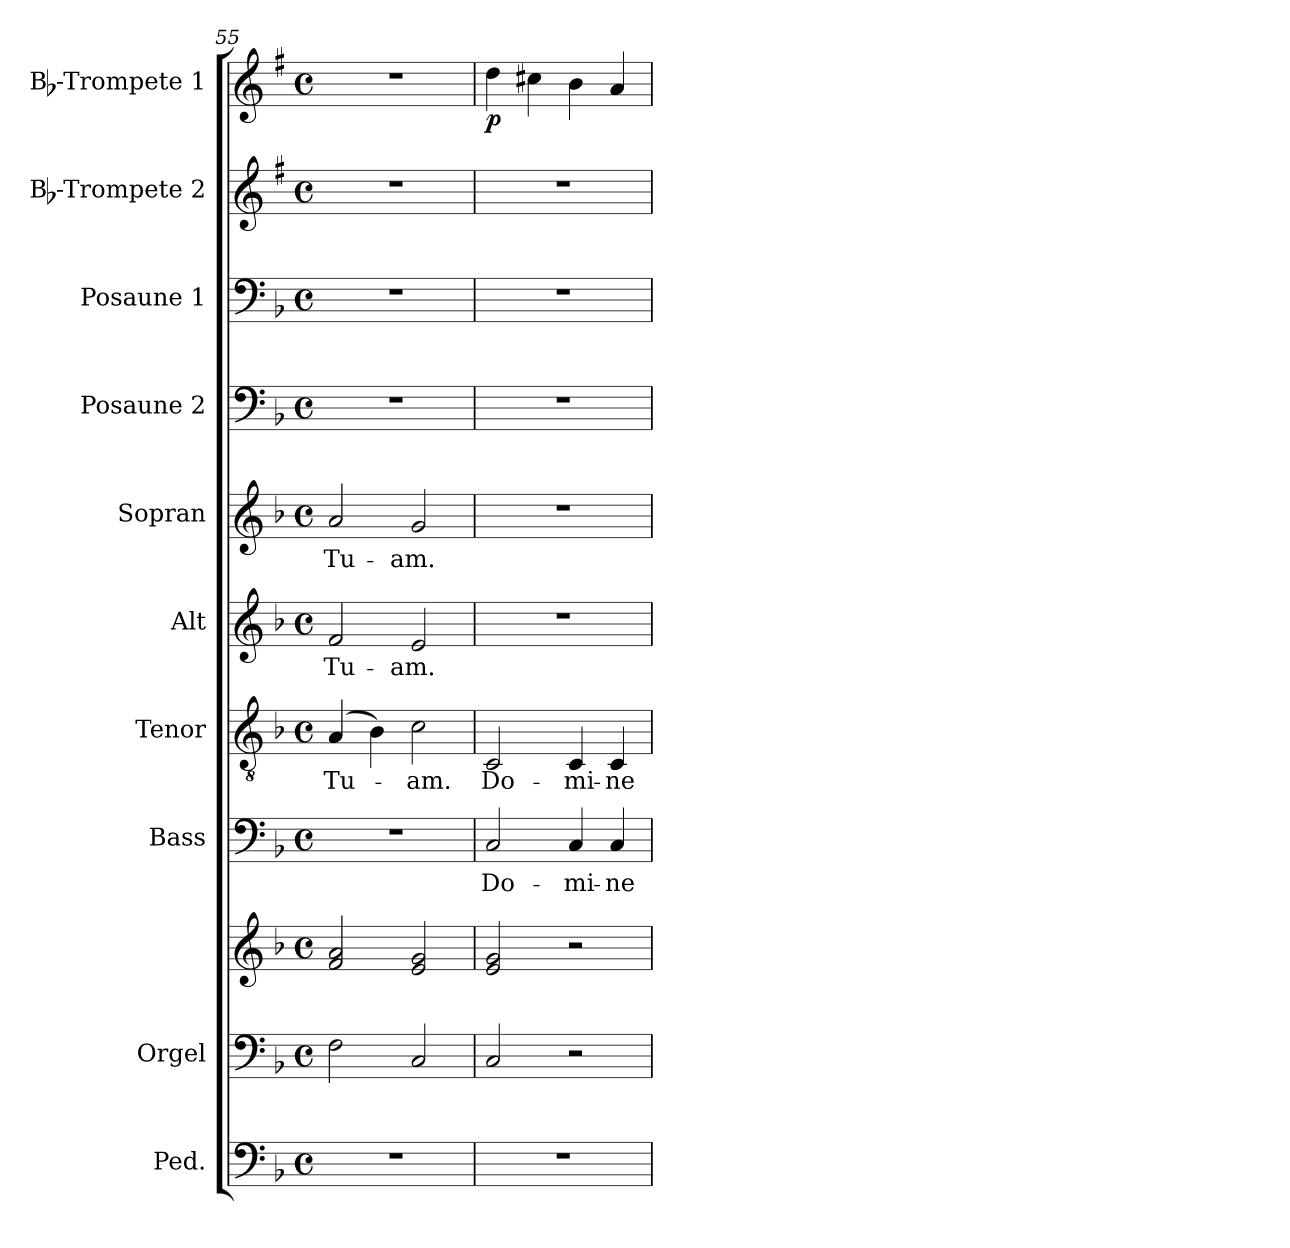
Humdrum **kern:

**kern	**kern	**kern	**kern	**text	**kern	**text	**kern	**text	**kern	**text	**kern	**kern	**kern	**kern	**dynam
*part10	*part9	*part9	*part8	*part8	*part7	*part7	*part6	*part6	*part5	*part5	*part4	*part3	*part2	*part1	*part1
*staff11	*staff10	*staff9	*staff8	*staff8	*staff7	*staff7	*staff6	*staff6	*staff5	*staff5	*staff4	*staff3	*staff2	*staff1	*staff1
*I"Ped.	*I"Orgel	*	*I"Bass	*	*I"Tenor	*	*I"Alt	*	*I"Sopran	*	*I"Posaune 2	*I"Posaune 1	*I"Bb-Trompete 2	*I"Bb-Trompete 1	*
*	*I'Org.	*	*I'B.	*	*I'T.	*	*I'A.	*	*I'S.	*	*I'Pos. 2	*I'Pos. 1	*I'Bb Trp. 2	*I'Bb Trp. 1	*
*clefF4	*clefF4	*clefG2	*clefF4	*	*clefGv2	*	*clefG2	*	*clefG2	*	*clefF4	*clefF4	*clefG2	*clefG2	*
*ITrd7c12	*	*	*	*	*	*	*	*	*	*	*	*	*ITrd1c2	*ITrd1c2	*
*k[b-]	*k[b-]	*k[b-]	*k[b-]	*	*k[b-]	*	*k[b-]	*	*k[b-]	*	*k[b-]	*k[b-]	*k[b-]	*k[b-]	*
*F:	*F:	*F:	*F:	*	*F:	*	*F:	*	*F:	*	*F:	*F:	*F:	*F:	*
*M4/4	*M4/4	*M4/4	*M4/4	*	*M4/4	*	*M4/4	*	*M4/4	*	*M4/4	*M4/4	*M4/4	*M4/4	*
*met(c)	*met(c)	*met(c)	*met(c)	*	*met(c)	*	*met(c)	*	*met(c)	*	*met(c)	*met(c)	*met(c)	*met(c)	*
=55	=55	=55	=55	=55	=55	=55	=55	=55	=55	=55	=55	=55	=55	=55	=55
!	!	!	!	!	!	!LO:LY:b	!	!LO:LY:b	!	!LO:LY:b	!	!	!	!	!
1r	2F\	2f/ 2a/	1r	.	(4A/	Tu-	2f/	Tu-	2a/	Tu-	1r	1r	1r	1r	.
.	.	.	.	.	4B-\)	.	.	.	.	.	.	.	.	.	.
!	!	!	!	!	!	!LO:LY:b	!	!LO:LY:b	!	!LO:LY:b	!	!	!	!	!
.	2C/	2e/ 2g/	.	.	2c\	-am.	2e/	-am.	2g/	-am.	.	.	.	.	.
=56	=56	=56	=56	=56	=56	=56	=56	=56	=56	=56	=56	=56	=56	=56	=56
!	!	!	!	!LO:LY:b	!	!LO:LY:b	!	!	!	!	!	!	!	!	!LO:DY:b
1r	2C/	2e/ 2g/	2C/	Do-	2C/	Do-	1r	.	1r	.	1r	1r	1r	4cc\	p
.	.	.	.	.	.	.	.	.	.	.	.	.	.	4bn\	.
!	!	!	!	!LO:LY:b	!	!LO:LY:b	!	!	!	!	!	!	!	!	!
.	2r	2r	4C/	-mi-	4C/	-mi-	.	.	.	.	.	.	.	4a\	.
!	!	!	!	!LO:LY:b	!	!LO:LY:b	!	!	!	!	!	!	!	!	!
.	.	.	4C/	-ne	4C/	-ne	.	.	.	.	.	.	.	4g/	.
=	=	=	=	=	=	=	=	=	=	=	=	=	=	=	=
*-	*-	*-	*-	*-	*-	*-	*-	*-	*-	*-	*-	*-	*-	*-	*-
